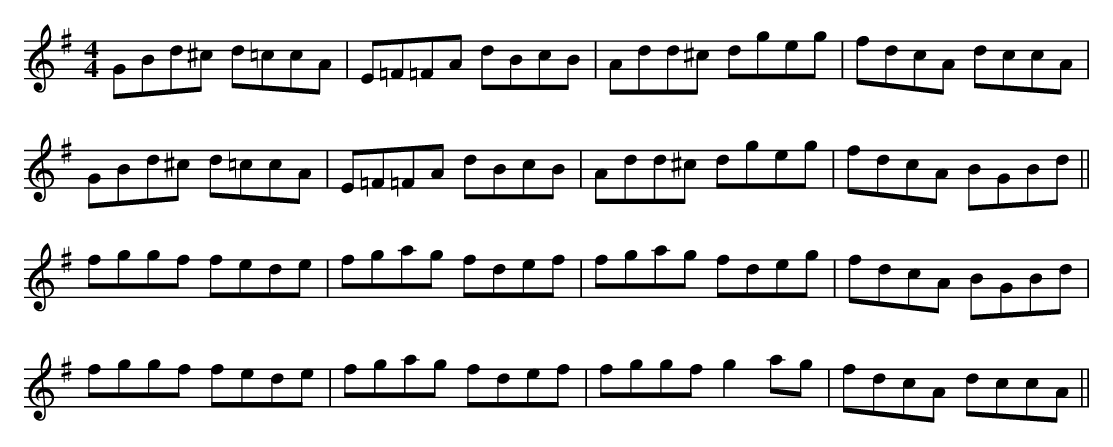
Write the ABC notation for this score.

X:1
M:4/4
K:G
GBd^c d=ccA|E=F=FA dBcB|Add^c dgeg|fdcA dccA|
GBd^c d=ccA|E=F=FA dBcB|Add^c dgeg|fdcA BGBd||
fggf fede|fgag fdef|fgag fdeg|fdcA BGBd|
fggf fede|fgag fdef|fggf g2ag|fdcA dccA||
